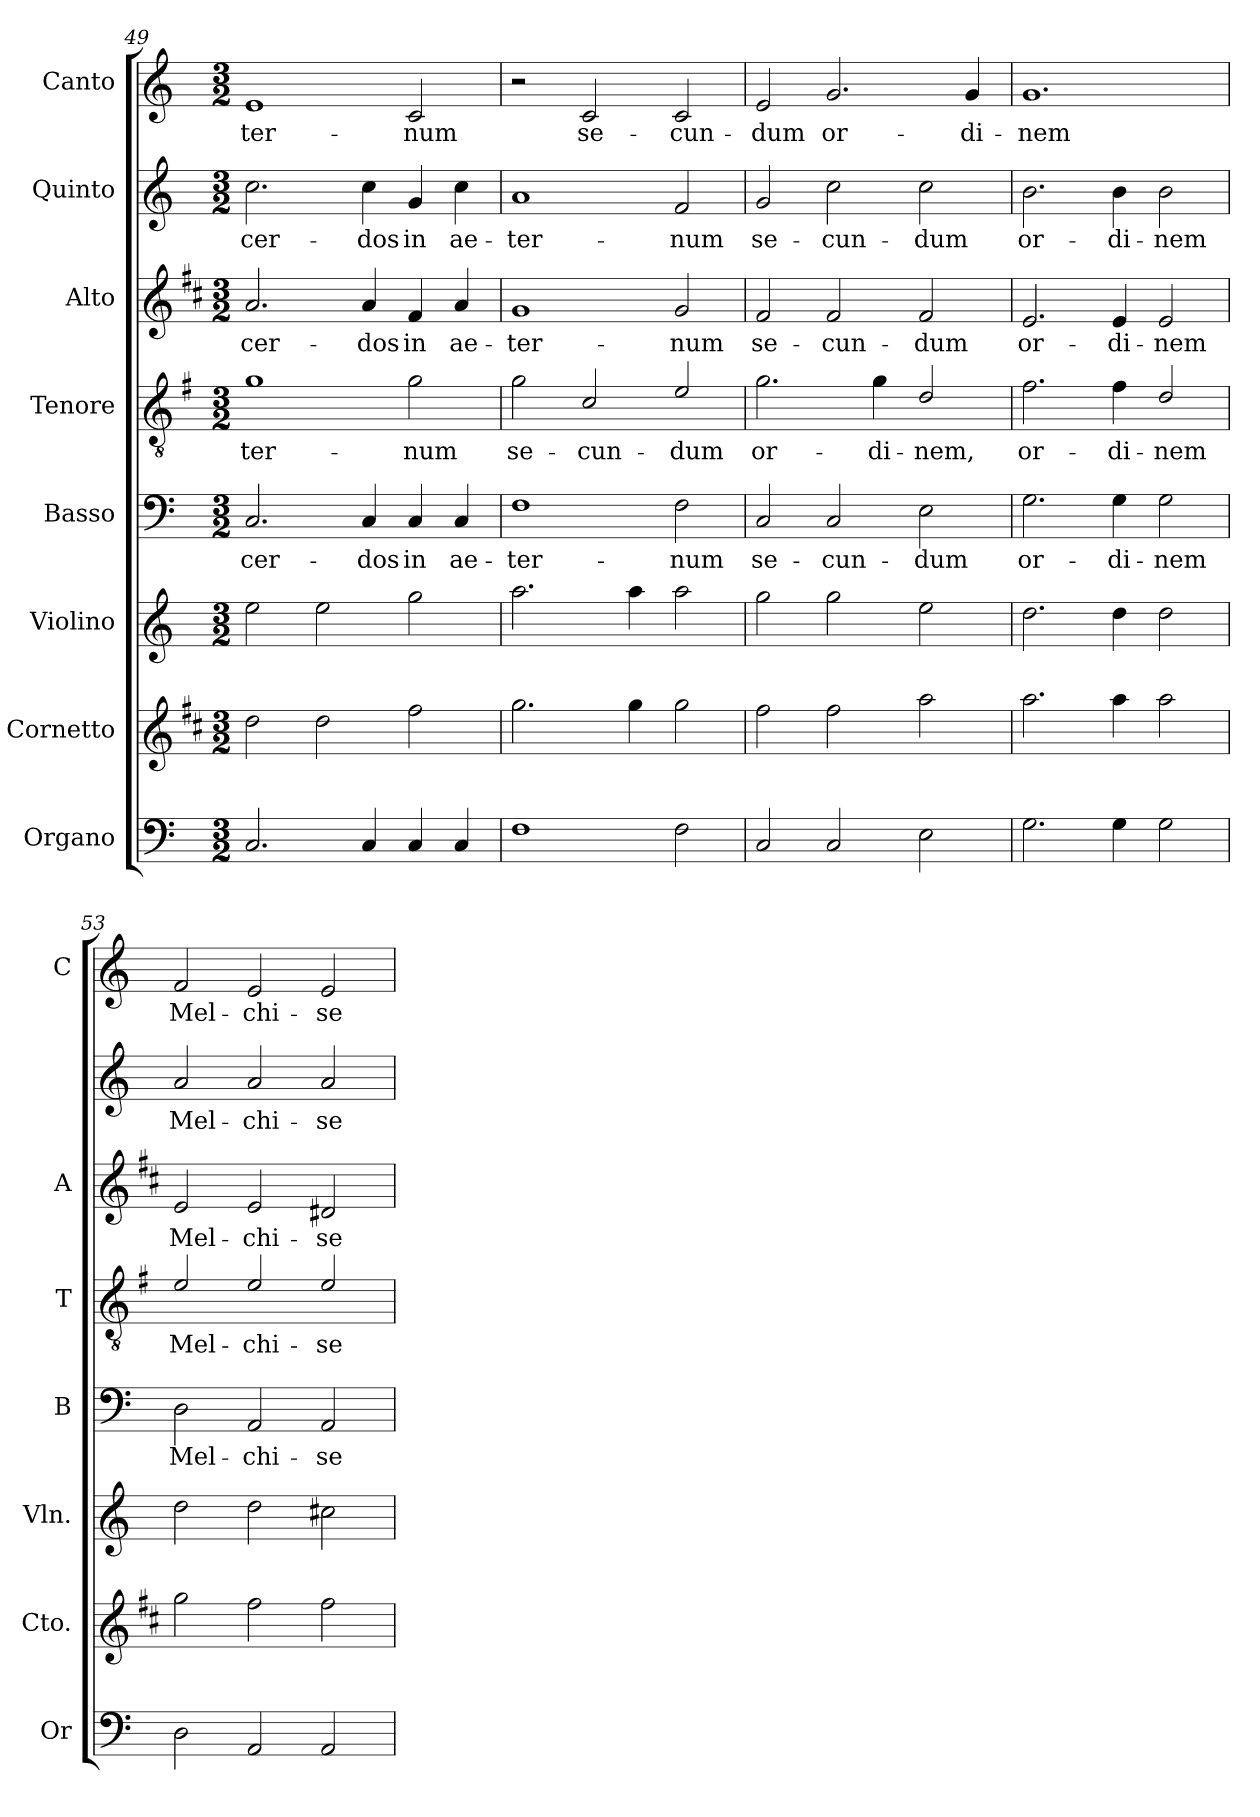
**kern	**kern	**kern	**kern	**text	**kern	**text	**kern	**text	**kern	**text	**kern	**text
*part8	*part7	*part6	*part5	*part5	*part4	*part4	*part3	*part3	*part2	*part2	*part1	*part1
*staff8	*staff7	*staff6	*staff5	*staff5	*staff4	*staff4	*staff3	*staff3	*staff2	*staff2	*staff1	*staff1
*I"Organo	*I"Cornetto	*I"Violino	*I"Basso	*	*I"Tenore	*	*I"Alto	*	*I"Quinto	*	*I"Canto	*
*I'Or	*I'Cto.	*I'Vln.	*I'B	*	*I'T	*	*I'A	*	*	*	*I'C	*
*clefF4	*clefG2	*clefG2	*clefF4	*	*clefGv2	*	*clefG2	*	*clefG2	*	*clefG2	*
*	*ITrd1c2	*	*	*	*ITrd4c7	*	*ITrd1c2	*	*	*	*	*
*k[]	*k[]	*k[]	*k[]	*	*k[]	*	*k[]	*	*k[]	*	*k[]	*
*C:	*C:	*C:	*C:	*	*C:	*	*C:	*	*C:	*	*C:	*
*M3/2	*M3/2	*M3/2	*M3/2	*	*M3/2	*	*M3/2	*	*M3/2	*	*M3/2	*
=49	=49	=49	=49	=49	=49	=49	=49	=49	=49	=49	=49	=49
!	!	!	!	!LO:LY:b	!	!LO:LY:b	!	!LO:LY:b	!	!LO:LY:b	!	!LO:LY:b
2.C/	2cc\	2ee\	2.C/	-cer-	1c	-ter-	2.g/	-cer-	2.cc\	-cer-	1e	-ter-
.	2cc\	2ee\	.	.	.	.	.	.	.	.	.	.
!	!	!	!	!LO:LY:b	!	!	!	!LO:LY:b	!	!LO:LY:b	!	!
4C/	.	.	4C/	-dos	.	.	4g/	-dos	4cc\	-dos	.	.
!	!	!	!	!LO:LY:b	!	!LO:LY:b	!	!LO:LY:b	!	!LO:LY:b	!	!LO:LY:b
4C/	2ee\	2gg\	4C/	in	2c\	-num	4e/	in	4g/	in	2c/	-num
!	!	!	!	!LO:LY:b	!	!	!	!LO:LY:b	!	!LO:LY:b	!	!
4C/	.	.	4C/	ae-	.	.	4g/	ae-	4cc\	ae-	.	.
=50	=50	=50	=50	=50	=50	=50	=50	=50	=50	=50	=50	=50
!	!	!	!	!LO:LY:b	!	!LO:LY:b	!	!LO:LY:b	!	!LO:LY:b	!	!
1F	2.ff\	2.aa\	1F	-ter-	2c\	se-	1f	-ter-	1a	-ter-	2r	.
!	!	!	!	!	!	!LO:LY:b	!	!	!	!	!	!LO:LY:b
.	.	.	.	.	2F/	-cun-	.	.	.	.	2c/	se-
.	4ff\	4aa\	.	.	.	.	.	.	.	.	.	.
!	!	!	!	!LO:LY:b	!	!LO:LY:b	!	!LO:LY:b	!	!LO:LY:b	!	!LO:LY:b
2F\	2ff\	2aa\	2F\	-num	2A/	-dum	2f/	-num	2f/	-num	2c/	-cun-
!!LO:PB:g=z
=51	=51	=51	=51	=51	=51	=51	=51	=51	=51	=51	=51	=51
!	!	!	!	!LO:LY:b	!	!LO:LY:b	!	!LO:LY:b	!	!LO:LY:b	!	!LO:LY:b
2C/	2ee\	2gg\	2C/	se-	2.c\	or-	2e/	se-	2g/	se-	2e/	-dum
!	!	!	!	!LO:LY:b	!	!	!	!LO:LY:b	!	!LO:LY:b	!	!LO:LY:b
2C/	2ee\	2gg\	2C/	-cun-	.	.	2e/	-cun-	2cc\	-cun-	2.g/	or-
!	!	!	!	!	!	!LO:LY:b	!	!	!	!	!	!
.	.	.	.	.	4c\	-di-	.	.	.	.	.	.
!	!	!	!	!LO:LY:b	!	!LO:LY:b	!	!LO:LY:b	!	!LO:LY:b	!	!
2E\	2gg\	2ee\	2E\	-dum	2G/	-nem,	2e/	-dum	2cc\	-dum	.	.
!	!	!	!	!	!	!	!	!	!	!	!	!LO:LY:b
.	.	.	.	.	.	.	.	.	.	.	4g/	-di-
=52	=52	=52	=52	=52	=52	=52	=52	=52	=52	=52	=52	=52
!	!	!	!	!LO:LY:b	!	!LO:LY:b	!	!LO:LY:b	!	!LO:LY:b	!	!LO:LY:b
2.G\	2.gg\	2.dd\	2.G\	or-	2.B\	or-	2.d/	or-	2.b\	or-	1.g	-nem
!	!	!	!	!LO:LY:b	!	!LO:LY:b	!	!LO:LY:b	!	!LO:LY:b	!	!
4G\	4gg\	4dd\	4G\	-di-	4B\	-di-	4d/	-di-	4b\	-di-	.	.
!	!	!	!	!LO:LY:b	!	!LO:LY:b	!	!LO:LY:b	!	!LO:LY:b	!	!
2G\	2gg\	2dd\	2G\	-nem	2G/	-nem	2d/	-nem	2b\	-nem	.	.
=53	=53	=53	=53	=53	=53	=53	=53	=53	=53	=53	=53	=53
!	!	!	!	!LO:LY:b	!	!LO:LY:b	!	!LO:LY:b	!	!LO:LY:b	!	!LO:LY:b
2D\	2ff\	2dd\	2D\	Mel-	2A/	Mel-	2d/	Mel-	2a/	Mel-	2f/	Mel-
!	!	!	!	!LO:LY:b	!	!LO:LY:b	!	!LO:LY:b	!	!LO:LY:b	!	!LO:LY:b
2AA/	2ee\	2dd\	2AA/	-chi-	2A/	-chi-	2d/	-chi-	2a/	-chi-	2e/	-chi-
!	!	!	!	!LO:LY:b	!	!LO:LY:b	!	!LO:LY:b	!	!LO:LY:b	!	!LO:LY:b
2AA/	2ee\	2cc#X\	2AA/	-se-	2A/	-se-	2c#X/	-se-	2a/	-se-	2e/	-se-
=	=	=	=	=	=	=	=	=	=	=	=	=
*-	*-	*-	*-	*-	*-	*-	*-	*-	*-	*-	*-	*-
